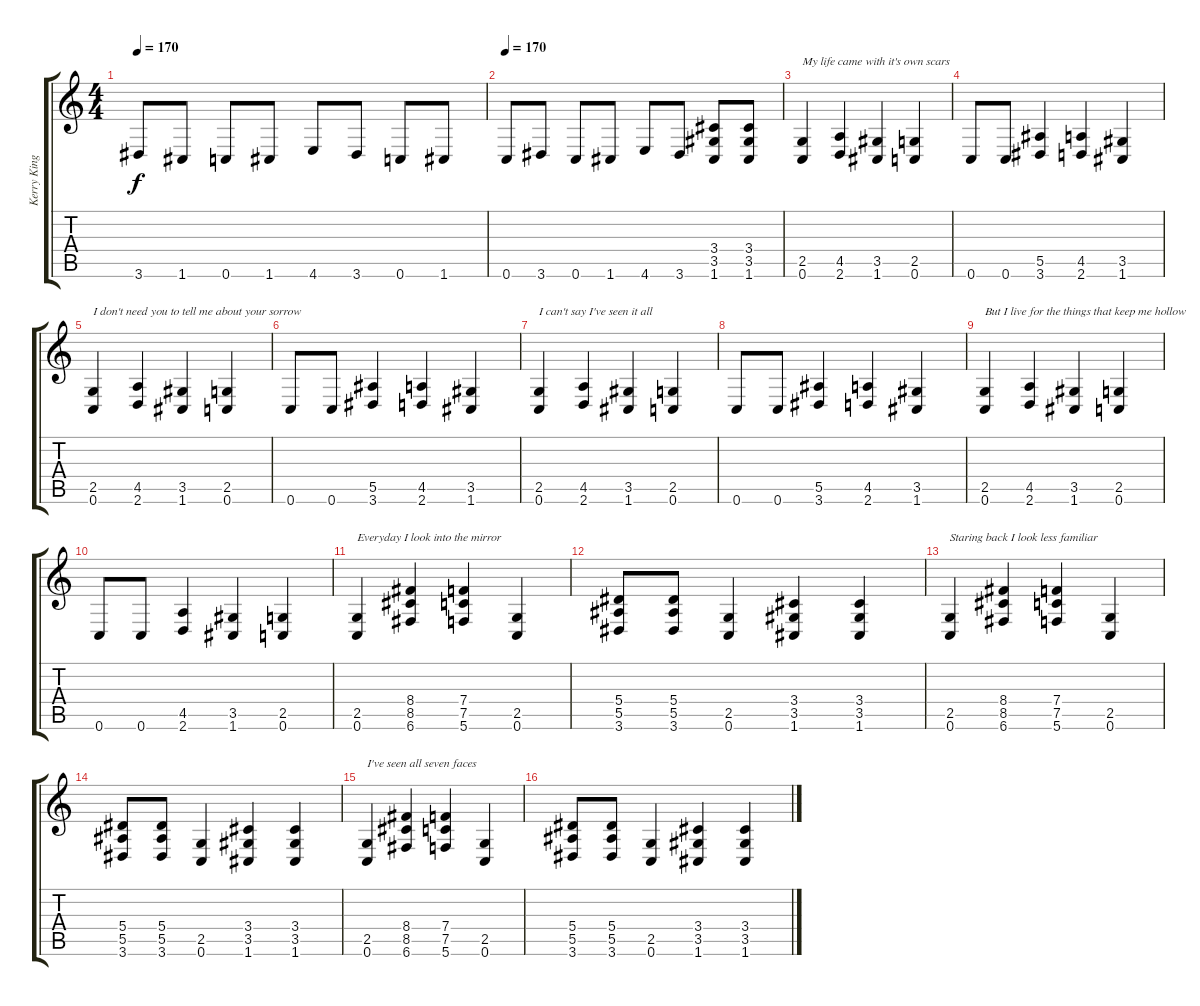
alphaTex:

\track ("Kerry King" "Kerry King") {instrument distortionguitar}
\staff {score tabs}
\tuning (C4 G3 Eb3 Bb2 F2 C2) {hide}
\ts (4 4)
\tempo 170
\clef g2
\ks c
3.6.8{dy f} 1.6.8 0.6.8 1.6.8 4.6.8 3.6.8 0.6.8 1.6.8 |
\tempo 170
0.6.8 3.6.8 0.6.8 1.6.8 4.6.8 3.6.8 (3.4 3.5 1.6).8 (3.4 3.5 1.6).8{txt " "} |
(2.5 0.6).4{txt "My life came with it's own scars"} (4.5 2.6).4 (3.5 1.6).4 (2.5 0.6).4 |
0.6.8 0.6.8 (5.5 3.6).4 (4.5 2.6).4 (3.5 1.6).4 |
(2.5 0.6).4{txt "I don't need you to tell me about your sorrow"} (4.5 2.6).4 (3.5 1.6).4 (2.5 0.6).4 |
0.6.8 0.6.8 (5.5 3.6).4 (4.5 2.6).4 (3.5 1.6).4 |
(2.5 0.6).4{txt "I can't say I've seen it all"} (4.5 2.6).4 (3.5 1.6).4 (2.5 0.6).4 |
0.6.8 0.6.8 (5.5 3.6).4 (4.5 2.6).4 (3.5 1.6).4 |
(2.5 0.6).4{txt "But I live for the things that keep me hollow "} (4.5 2.6).4 (3.5 1.6).4 (2.5 0.6).4 |
0.6.8 0.6.8 (4.5 2.6).4 (3.5 1.6).4 (2.5 0.6).4 |
(2.5 0.6).4{txt "Everyday I look into the mirror"} (8.4 8.5 6.6).4 (7.4 7.5 5.6).4 (2.5 0.6).4 |
(5.4 5.5 3.6).8 (5.4 5.5 3.6).8 (2.5 0.6).4 (3.4 3.5 1.6).4 (3.4 3.5 1.6).4 |
(2.5 0.6).4{txt "Staring back I look less familiar"} (8.4 8.5 6.6).4 (7.4 7.5 5.6).4 (2.5 0.6).4 |
(5.4 5.5 3.6).8 (5.4 5.5 3.6).8 (2.5 0.6).4 (3.4 3.5 1.6).4 (3.4 3.5 1.6).4 |
(2.5 0.6).4{txt "I've seen all seven faces"} (8.4 8.5 6.6).4 (7.4 7.5 5.6).4 (2.5 0.6).4 |
(5.4 5.5 3.6).8 (5.4 5.5 3.6).8 (2.5 0.6).4 (3.4 3.5 1.6).4 (3.4 3.5 1.6).4
